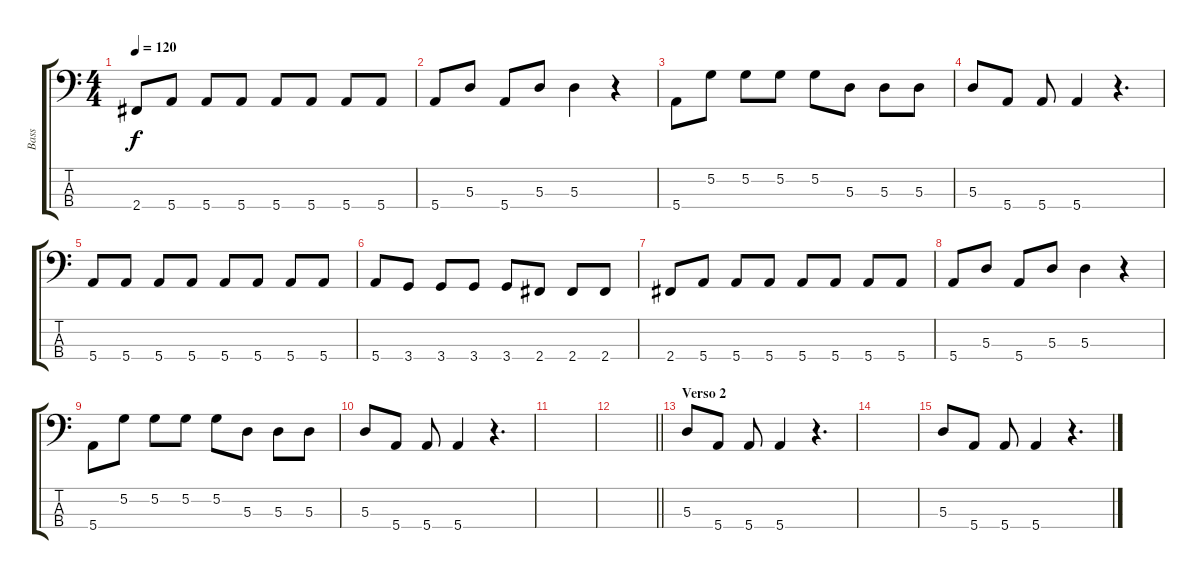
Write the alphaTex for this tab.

\track ("Bass" "Bass") {instrument electricbassfinger}
\staff {score tabs}
\tuning (G2 D2 A1 E1) {hide}
\ts (4 4)
\tempo 120
\clef f4
\ks c
2.4.8{dy f} 5.4.8 5.4.8 5.4.8 5.4.8 5.4.8 5.4.8 5.4.8 |
5.4.8 5.3.8 5.4.8 5.3.8 5.3.4 r.4 |
5.4.8 5.2.8 5.2.8 5.2.8 5.2.8 5.3.8 5.3.8 5.3.8 |
5.3.8 5.4.8 5.4.8 5.4.4 r.4{d} |
5.4.8 5.4.8 5.4.8 5.4.8 5.4.8 5.4.8 5.4.8 5.4.8 |
5.4.8 3.4.8 3.4.8 3.4.8 3.4.8 2.4.8 2.4.8 2.4.8 |
2.4.8 5.4.8 5.4.8 5.4.8 5.4.8 5.4.8 5.4.8 5.4.8 |
5.4.8 5.3.8 5.4.8 5.3.8 5.3.4 r.4 |
5.4.8 5.2.8 5.2.8 5.2.8 5.2.8 5.3.8 5.3.8 5.3.8 |
5.3.8 5.4.8 5.4.8 5.4.4 r.4{d} |
|
\barLineRight lightlight
|
\section ("" "Verso 2")
5.3.8 5.4.8 5.4.8 5.4.4 r.4{d} |
|
5.3.8 5.4.8 5.4.8 5.4.4 r.4{d}
